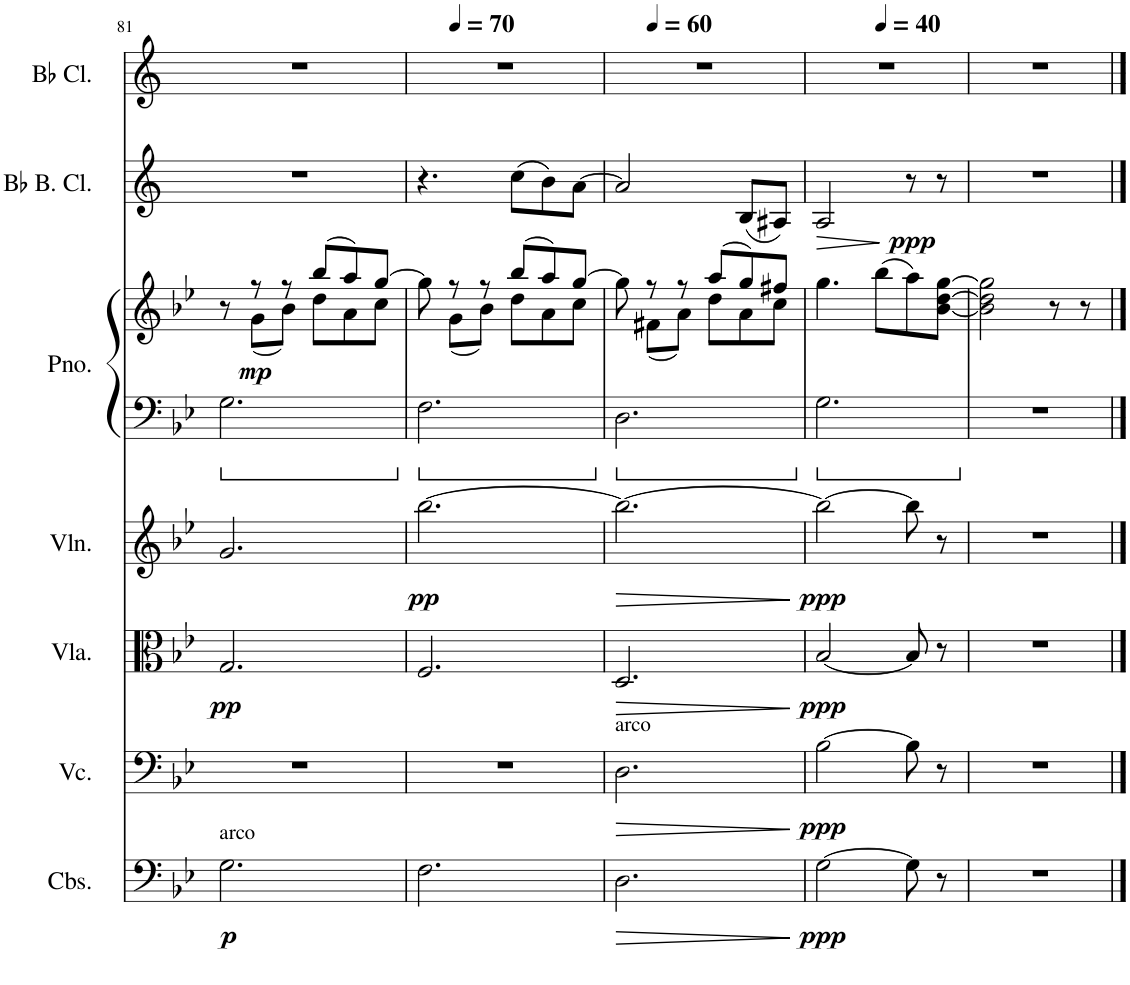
**kern	**dynam	**kern	**dynam	**kern	**dynam	**kern	**dynam	**kern	**kern	**dynam	**kern	**dynam	**kern
*part7	*part7	*part6	*part6	*part5	*part5	*part4	*part4	*part3	*part3	*part3	*part2	*part2	*part1
*staff8	*staff8	*staff7	*staff7	*staff6	*staff6	*staff5	*staff5	*staff4	*staff3	*staff3/4	*staff2	*staff2	*staff1
*I"Contrabasses	*	*I"Violoncello	*	*I"Viola	*	*I"Violin	*	*I"Piano	*	*	*I"Bb Bass Clarinet	*	*I"Bb Clarinet
*I'Cbs.	*	*I'Vc.	*	*I'Vla.	*	*I'Vln.	*	*I'Pno.	*	*	*I'Bb B. Cl.	*	*I'Bb Cl.
!!LO:PB:g=z
*clefF4	*	*clefF4	*	*clefC3	*	*clefG2	*	*clefF4	*clefG2	*	*clefG2	*	*clefG2
*Trd7c12	*	*	*	*	*	*	*	*	*	*	*Trd8c14	*	*Trd1c2
*k[b-e-]	*	*k[b-e-]	*	*k[b-e-]	*	*k[b-e-]	*	*k[b-e-]	*k[b-e-]	*	*k[]	*	*k[]
*M6/8	*	*M6/8	*	*M6/8	*	*M6/8	*	*M6/8	*M6/8	*	*M6/8	*	*M6/8
=81	=81	=81	=81	=81	=81	=81	=81	=81	=81	=81	=81	=81	=81
*	*	*	*	*	*	*	*	*	*^	*	*	*	*
!LO:TX:a:t=arco	!	!	!	!	!	!	!	!	!	!	!	!	!	!
!	!LO:DY:b	!	!	!	!LO:DY:b	!	!	!	!	!	!	!	!	!
2.G\	p	2.r	.	2.G/	pp	2.g/	.	2.G\	8r	8ryy	.	2.r	.	2.r
!	!	!	!	!	!	!	!	!	!	!	!LO:DY:b	!	!	!
.	.	.	.	.	.	.	.	.	8r	(<8g\L	mp	.	.	.
.	.	.	.	.	.	.	.	.	8r	8b-\J)	.	.	.	.
.	.	.	.	.	.	.	.	.	(>8bb-/L	8dd\L	.	.	.	.
.	.	.	.	.	.	.	.	.	8aa/)	8a\	.	.	.	.
.	.	.	.	.	.	.	.	.	[8gg/J	8cc\J	.	.	.	.
=82	=82	=82	=82	=82	=82	=82	=82	=82	=82	=82	=82	=82	=82	=82
!	!	!	!	!	!	!	!LO:DY:b	!	!	!	!	!	!	!
*	*	*	*	*	*	*	*	*	*	*	*	*	*	*^
2.F\	.	2.r	.	2.F/	.	[2.bb-\	pp	2.F\	8gg\]	8ryy	.	4.r	.	2.r	8ryy
*	*	*	*	*	*	*	*	*	*	*	*	*	*	*MM70	*
.	.	.	.	.	.	.	.	.	8r	(<8g\L	.	.	.	.	2ryy
.	.	.	.	.	.	.	.	.	8r	8b-\J)	.	.	.	.	.
.	.	.	.	.	.	.	.	.	(>8bb-/L	8dd\L	.	(>8cc\L	.	.	.
.	.	.	.	.	.	.	.	.	8aa/)	8a\	.	8b\)	.	.	.
.	.	.	.	.	.	.	.	.	[8gg/J	8cc\J	.	[8a\J	.	.	8ryy
=83	=83	=83	=83	=83	=83	=83	=83	=83	=83	=83	=83	=83	=83	=83	=83
!	!	!LO:TX:a:t=arco	!	!	!	!	!	!	!	!	!	!	!	!	!
!	!LO:HP:b	!	!LO:HP:b	!	!LO:HP:b	!	!LO:HP:b	!	!	!	!	!	!	!	!
2.D\	>	2.D\	>	2.D/	>	2.bb-\_	>	2.D\	8gg\]	8ryy	.	2a/]	.	2.r	8ryy
*	*	*	*	*	*	*	*	*	*	*	*	*	*	*MM60	*
.	.	.	.	.	.	.	.	.	8r	(<8f#X\L	.	.	.	.	2ryy
.	.	.	.	.	.	.	.	.	8r	8a\J)	.	.	.	.	.
.	.	.	.	.	.	.	.	.	(>8aa/L	8dd\L	.	.	.	.	.
.	.	.	.	.	.	.	.	.	8gg/)	8a\	.	(<8B/L	.	.	.
.	.	.	.	.	.	.	.	.	8ff#X/J	8cc\J	.	8A#X/J)	.	.	8ryy
*	*	*	*	*	*	*	*	*	*v	*v	*	*	*	*	*
.	]	.	]	.	]	.	]	.	.	.	.	.	.	.
=84	=84	=84	=84	=84	=84	=84	=84	=84	=84	=84	=84	=84	=84	=84
!	!LO:DY:b	!	!LO:DY:b	!	!LO:DY:b	!	!LO:DY:b	!	!	!	!	!LO:HP:b	!	!
[2G\	ppp	[2B-\	ppp	[2B-/	ppp	2bb-\_	ppp	2.G\	4.gg\	.	2A/	>	2.r	4.ryy
*	*	*	*	*	*	*	*	*	*	*	*	*	*MM40	*
.	.	.	.	.	.	.	.	.	(>8bb-\L	.	.	.	.	4.ryy
!	!	!	!	!	!	!	!	!	!	!	!	!LO:DY:n=1:b	!	!
8G\]	.	8B-\]	.	8B-/]	.	8bb-\]	.	.	8aa\)	.	8r	] ppp	.	.
8r	.	8r	.	8r	.	8r	.	.	[8b-\ [8dd\ [8gg\J	.	8r	.	.	.
*	*	*	*	*	*	*	*	*	*	*	*	*	*v	*v
=85	=85	=85	=85	=85	=85	=85	=85	=85	=85	=85	=85	=85	=85
2.r	.	2.r	.	2.r	.	2.r	.	2.r	2b-\] 2dd\] 2gg\]	.	2.r	.	2.r
.	.	.	.	.	.	.	.	.	8r	.	.	.	.
.	.	.	.	.	.	.	.	.	8r	.	.	.	.
==	==	==	==	==	==	==	==	==	==	==	==	==	==
*-	*-	*-	*-	*-	*-	*-	*-	*-	*-	*-	*-	*-	*-
